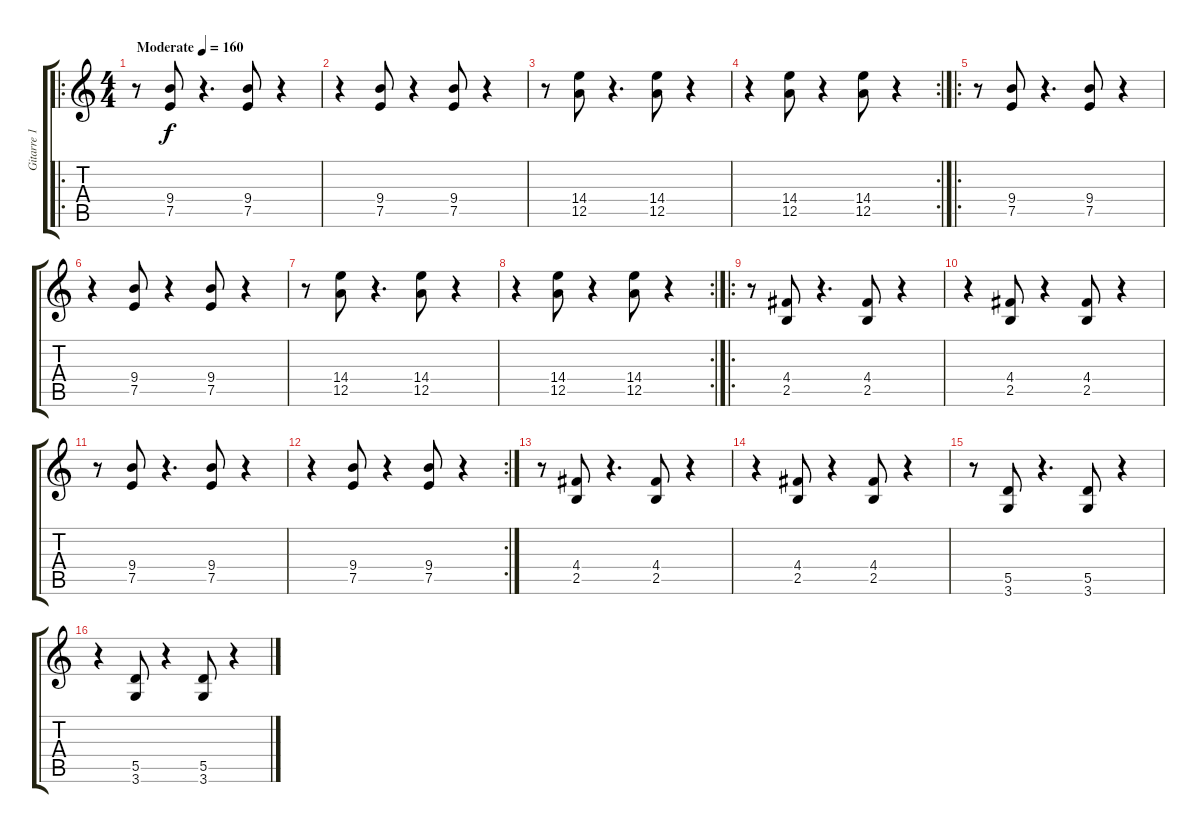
\track ("Gitarre 1" "Gitarre 1") {instrument distortionguitar}
\staff {score tabs}
\tuning (E4 B3 G3 D3 A2 E2) {hide}
\ro
\ts (4 4)
\tempo (160 "Moderate")
\clef g2
\ks c
r.8{dy f instrument distortionguitar} (9.4 7.5).8 r.4{d} (9.4 7.5).8 r.4 |
r.4 (9.4 7.5).8 r.4 (9.4 7.5).8 r.4 |
r.8 (14.4 12.5).8 r.4{d} (14.4 12.5).8 r.4 |
\rc 2
r.4 (14.4 12.5).8 r.4 (14.4 12.5).8 r.4 |
\ro
r.8 (9.4 7.5).8 r.4{d} (9.4 7.5).8 r.4 |
r.4 (9.4 7.5).8 r.4 (9.4 7.5).8 r.4 |
r.8 (14.4 12.5).8 r.4{d} (14.4 12.5).8 r.4 |
\rc 2
r.4 (14.4 12.5).8 r.4 (14.4 12.5).8 r.4 |
\ro
r.8 (4.4 2.5).8 r.4{d} (4.4 2.5).8 r.4 |
r.4 (4.4 2.5).8 r.4 (4.4 2.5).8 r.4 |
r.8 (9.4 7.5).8 r.4{d} (9.4 7.5).8 r.4 |
\rc 2
r.4 (9.4 7.5).8 r.4 (9.4 7.5).8 r.4 |
r.8 (4.4 2.5).8 r.4{d} (4.4 2.5).8 r.4 |
r.4 (4.4 2.5).8 r.4 (4.4 2.5).8 r.4 |
r.8 (5.5 3.6).8 r.4{d} (5.5 3.6).8 r.4 |
r.4 (5.5 3.6).8 r.4 (5.5 3.6).8 r.4
